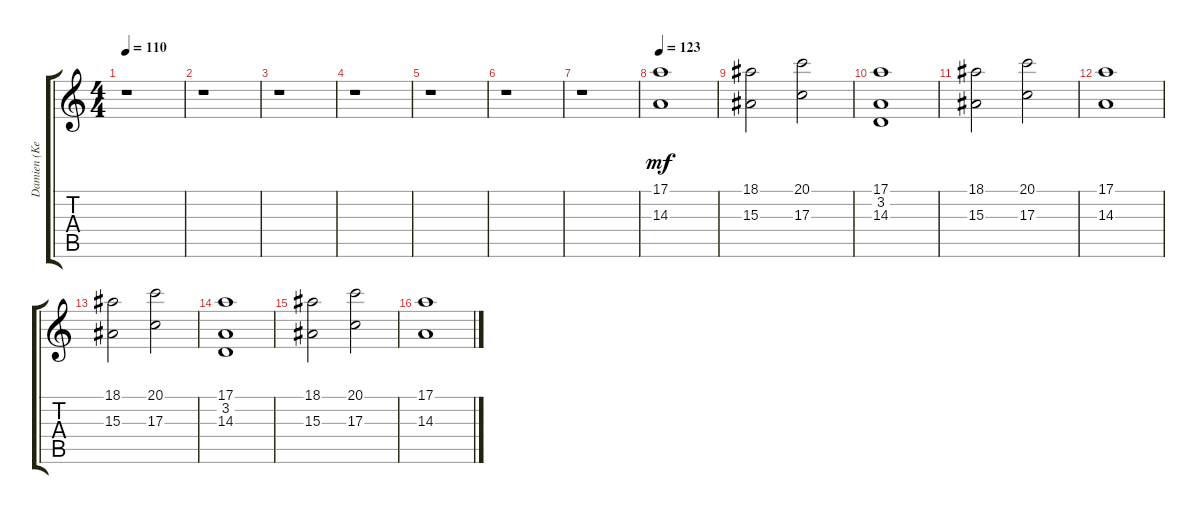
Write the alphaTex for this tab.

\track ("Damien (KeybMid)" "Damien (Ke") {instrument churchorgan}
\staff {score tabs}
\tuning (E4 B3 G3 D3 A2 D2) {hide}
\ts (4 4)
\tempo 110
\clef g2
\ks c
r.1{dy f} |
r.1 |
r.1 |
r.1 |
r.1 |
r.1 |
r.1 |
\tempo 123
(17.1 14.3).1{dy mf volume 13 balance 6 instrument churchorgan} |
(18.1 15.3).2 (20.1 17.3).2 |
(17.1 3.2 14.3).1 |
(18.1 15.3).2 (20.1 17.3).2 |
(17.1 14.3).1 |
(18.1 15.3).2 (20.1 17.3).2 |
(17.1 3.2 14.3).1 |
(18.1 15.3).2 (20.1 17.3).2 |
(17.1 14.3).1
